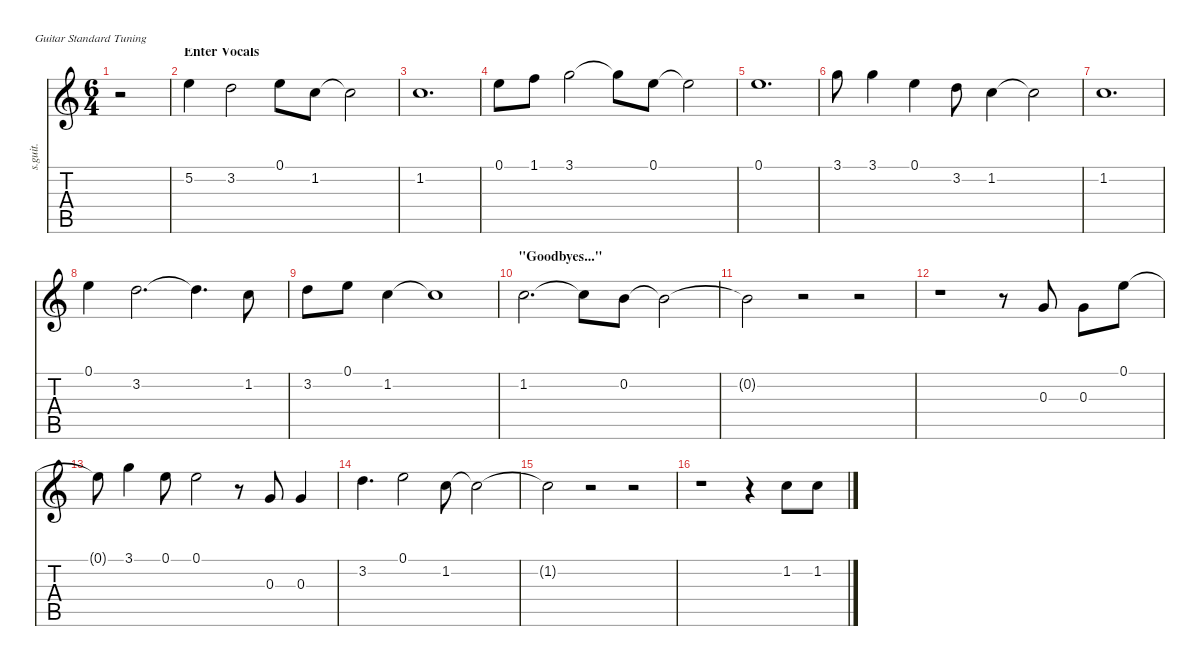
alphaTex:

\defaultSystemsLayout 4
\hideDynamics
\bracketExtendMode nobrackets
\track ("Mike Kinsella (Vocals)" "s.guit.") {instrument oboe}
\staff {score tabs}
\tuning (E4 B3 G3 D3 A2 E2)
\displaytranspose 12
\ts (6 4)
\tempo (144 hide)
\clef g2
\ks c
r.2{dy f} |
\section ("" "Enter Vocals")
5.2.4{lyrics (0 "") lyrics (1 "") lyrics (2 "") lyrics (3 "") lyrics (4 "")} 3.2.2{lyrics (0 "") lyrics (1 "") lyrics (2 "") lyrics (3 "") lyrics (4 "")} 0.1.8{lyrics (0 "") lyrics (1 "") lyrics (2 "") lyrics (3 "") lyrics (4 "")} 1.2.8{lyrics (0 "") lyrics (1 "") lyrics (2 "") lyrics (3 "") lyrics (4 "")} 1.2{t}.2{lyrics (0 "") lyrics (1 "") lyrics (2 "") lyrics (3 "") lyrics (4 "")} |
1.2.1{d lyrics (0 "") lyrics (1 "") lyrics (2 "") lyrics (3 "") lyrics (4 "")} |
0.1.8{lyrics (0 "") lyrics (1 "") lyrics (2 "") lyrics (3 "") lyrics (4 "")} 1.1.8{lyrics (0 "") lyrics (1 "") lyrics (2 "") lyrics (3 "") lyrics (4 "")} 3.1.2{lyrics (0 "") lyrics (1 "") lyrics (2 "") lyrics (3 "") lyrics (4 "")} 3.1{t}.8{lyrics (0 "") lyrics (1 "") lyrics (2 "") lyrics (3 "") lyrics (4 "")} 0.1.8{lyrics (0 "") lyrics (1 "") lyrics (2 "") lyrics (3 "") lyrics (4 "")} 0.1{t}.2{lyrics (0 "") lyrics (1 "") lyrics (2 "") lyrics (3 "") lyrics (4 "")} |
0.1.1{d lyrics (0 "") lyrics (1 "") lyrics (2 "") lyrics (3 "") lyrics (4 "")} |
3.1.8{lyrics (0 "") lyrics (1 "") lyrics (2 "") lyrics (3 "") lyrics (4 "")} 3.1.4{lyrics (0 "") lyrics (1 "") lyrics (2 "") lyrics (3 "") lyrics (4 "")} 0.1.4{lyrics (0 "") lyrics (1 "") lyrics (2 "") lyrics (3 "") lyrics (4 "")} 3.2.8{lyrics (0 "") lyrics (1 "") lyrics (2 "") lyrics (3 "") lyrics (4 "")} 1.2.4{lyrics (0 "") lyrics (1 "") lyrics (2 "") lyrics (3 "") lyrics (4 "")} 1.2{t}.2{lyrics (0 "") lyrics (1 "") lyrics (2 "") lyrics (3 "") lyrics (4 "")} |
1.2.1{d lyrics (0 "") lyrics (1 "") lyrics (2 "") lyrics (3 "") lyrics (4 "")} |
0.1.4{lyrics (0 "") lyrics (1 "") lyrics (2 "") lyrics (3 "") lyrics (4 "")} 3.2.2{d lyrics (0 "") lyrics (1 "") lyrics (2 "") lyrics (3 "") lyrics (4 "")} 3.2{t}.4{d lyrics (0 "") lyrics (1 "") lyrics (2 "") lyrics (3 "") lyrics (4 "")} 1.2.8{lyrics (0 "") lyrics (1 "") lyrics (2 "") lyrics (3 "") lyrics (4 "")} |
3.2.8{lyrics (0 "") lyrics (1 "") lyrics (2 "") lyrics (3 "") lyrics (4 "")} 0.1.8{lyrics (0 "") lyrics (1 "") lyrics (2 "") lyrics (3 "") lyrics (4 "")} 1.2.4{lyrics (0 "") lyrics (1 "") lyrics (2 "") lyrics (3 "") lyrics (4 "")} 1.2{t}.1{lyrics (0 "") lyrics (1 "") lyrics (2 "") lyrics (3 "") lyrics (4 "")} |
\section ("" "\"Goodbyes...\"")
1.2.2{d lyrics (0 "") lyrics (1 "") lyrics (2 "") lyrics (3 "") lyrics (4 "")} 1.2{t}.8{lyrics (0 "") lyrics (1 "") lyrics (2 "") lyrics (3 "") lyrics (4 "")} 0.2.8{lyrics (0 "") lyrics (1 "") lyrics (2 "") lyrics (3 "") lyrics (4 "")} 0.2{t}.2{lyrics (0 "") lyrics (1 "") lyrics (2 "") lyrics (3 "") lyrics (4 "")} |
0.2{t}.2{lyrics (0 "") lyrics (1 "") lyrics (2 "") lyrics (3 "") lyrics (4 "")} r.2 r.2 |
r.1 r.8 0.3.8{lyrics (0 "") lyrics (1 "") lyrics (2 "") lyrics (3 "") lyrics (4 "")} 0.3.8{lyrics (0 "") lyrics (1 "") lyrics (2 "") lyrics (3 "") lyrics (4 "")} 0.1.8{lyrics (0 "") lyrics (1 "") lyrics (2 "") lyrics (3 "") lyrics (4 "")} |
0.1{t}.8{lyrics (0 "") lyrics (1 "") lyrics (2 "") lyrics (3 "") lyrics (4 "")} 3.1.4{lyrics (0 "") lyrics (1 "") lyrics (2 "") lyrics (3 "") lyrics (4 "")} 0.1.8{lyrics (0 "") lyrics (1 "") lyrics (2 "") lyrics (3 "") lyrics (4 "")} 0.1.2{lyrics (0 "") lyrics (1 "") lyrics (2 "") lyrics (3 "") lyrics (4 "")} r.8 0.3.8{lyrics (0 "") lyrics (1 "") lyrics (2 "") lyrics (3 "") lyrics (4 "")} 0.3.4{lyrics (0 "") lyrics (1 "") lyrics (2 "") lyrics (3 "") lyrics (4 "")} |
3.2.4{d lyrics (0 "") lyrics (1 "") lyrics (2 "") lyrics (3 "") lyrics (4 "")} 0.1.2{lyrics (0 "") lyrics (1 "") lyrics (2 "") lyrics (3 "") lyrics (4 "")} 1.2.8{lyrics (0 "") lyrics (1 "") lyrics (2 "") lyrics (3 "") lyrics (4 "")} 1.2{t}.2{lyrics (0 "") lyrics (1 "") lyrics (2 "") lyrics (3 "") lyrics (4 "")} |
1.2{t}.2{lyrics (0 "") lyrics (1 "") lyrics (2 "") lyrics (3 "") lyrics (4 "")} r.2 r.2 |
r.1 r.4 1.2.8{lyrics (0 "") lyrics (1 "") lyrics (2 "") lyrics (3 "") lyrics (4 "")} 1.2.8{lyrics (0 "") lyrics (1 "") lyrics (2 "") lyrics (3 "") lyrics (4 "")}
